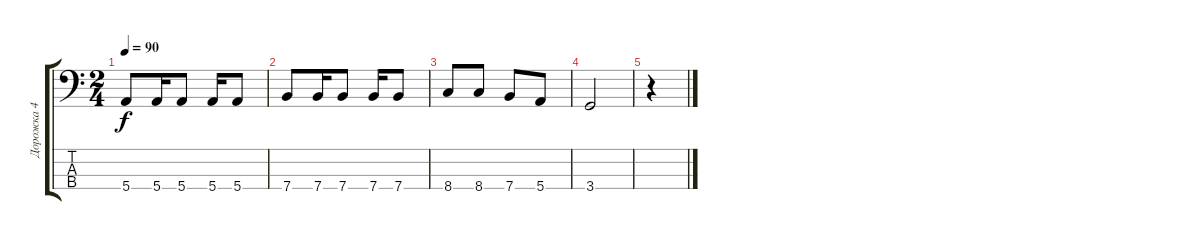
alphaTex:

\track ("Дорожка 4" "Дорожка 4") {instrument electricbassfinger}
\staff {score tabs}
\tuning (G2 D2 A1 E1) {hide}
\ts (2 4)
\tempo 90
\clef f4
\ks c
5.4.8{dy f} 5.4.16 5.4.8 5.4.16 5.4.8 |
7.4.8 7.4.16 7.4.8 7.4.16 7.4.8 |
8.4.8 8.4.8 7.4.8 5.4.8 |
3.4.2 |
r.4
